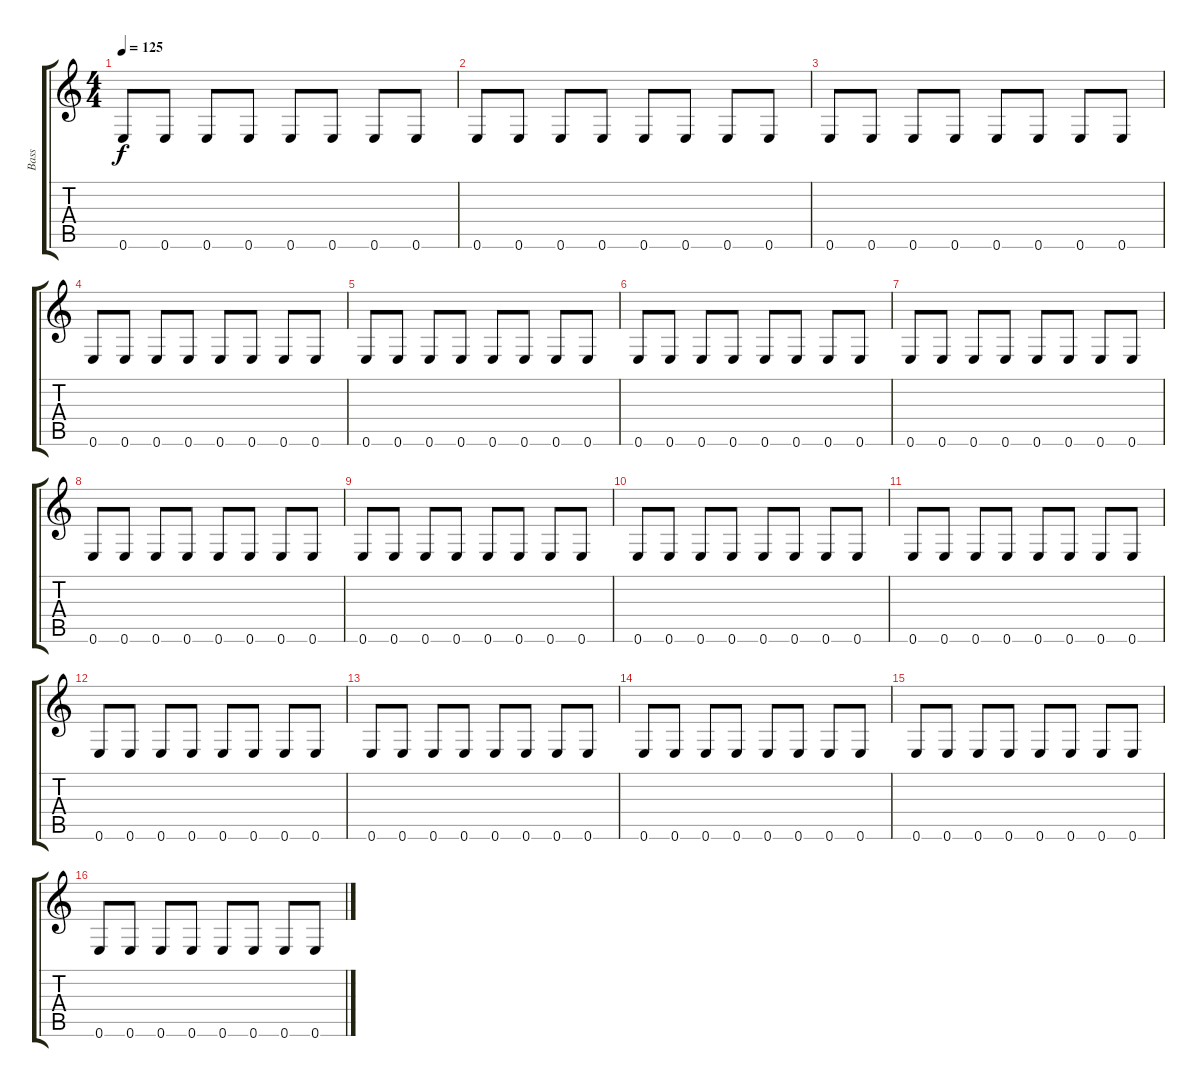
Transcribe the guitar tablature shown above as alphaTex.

\track ("Bass" "Bass") {instrument electricbassfinger}
\staff {score tabs}
\tuning (E4 B3 G3 D3 A2 E2) {hide}
\ts (4 4)
\tempo 125
\clef g2
\ks c
0.6.8{dy f instrument electricbassfinger} 0.6.8 0.6.8 0.6.8 0.6.8 0.6.8 0.6.8 0.6.8 |
0.6.8 0.6.8 0.6.8 0.6.8 0.6.8 0.6.8 0.6.8 0.6.8 |
0.6.8 0.6.8 0.6.8 0.6.8 0.6.8 0.6.8 0.6.8 0.6.8 |
0.6.8 0.6.8 0.6.8 0.6.8 0.6.8 0.6.8 0.6.8 0.6.8 |
0.6.8 0.6.8 0.6.8 0.6.8 0.6.8 0.6.8 0.6.8 0.6.8 |
0.6.8 0.6.8 0.6.8 0.6.8 0.6.8 0.6.8 0.6.8 0.6.8 |
0.6.8 0.6.8 0.6.8 0.6.8 0.6.8 0.6.8 0.6.8 0.6.8 |
0.6.8 0.6.8 0.6.8 0.6.8 0.6.8 0.6.8 0.6.8 0.6.8 |
0.6.8 0.6.8 0.6.8 0.6.8 0.6.8 0.6.8 0.6.8 0.6.8 |
0.6.8 0.6.8 0.6.8 0.6.8 0.6.8 0.6.8 0.6.8 0.6.8 |
0.6.8 0.6.8 0.6.8 0.6.8 0.6.8 0.6.8 0.6.8 0.6.8 |
0.6.8 0.6.8 0.6.8 0.6.8 0.6.8 0.6.8 0.6.8 0.6.8 |
0.6.8 0.6.8 0.6.8 0.6.8 0.6.8 0.6.8 0.6.8 0.6.8 |
0.6.8 0.6.8 0.6.8 0.6.8 0.6.8 0.6.8 0.6.8 0.6.8 |
0.6.8 0.6.8 0.6.8 0.6.8 0.6.8 0.6.8 0.6.8 0.6.8 |
0.6.8 0.6.8 0.6.8 0.6.8 0.6.8 0.6.8 0.6.8 0.6.8
